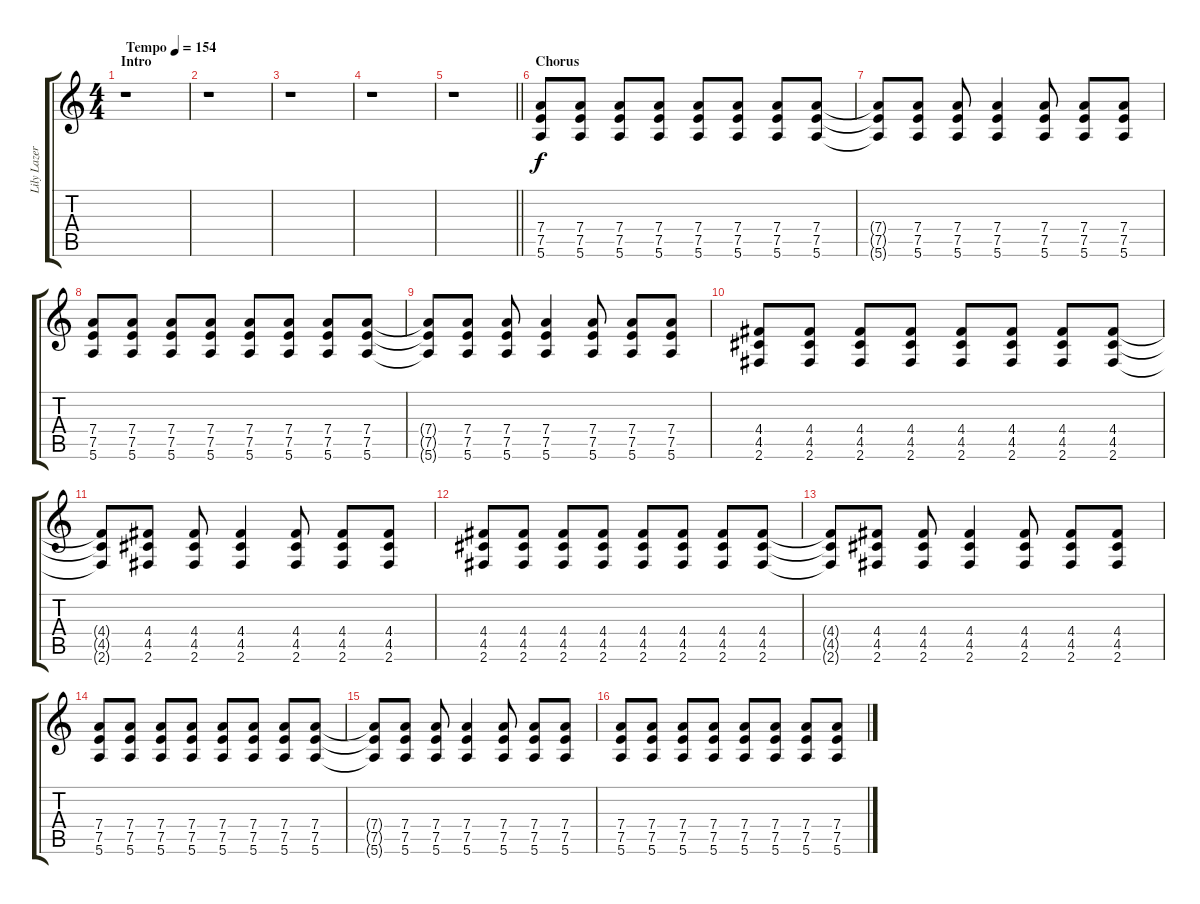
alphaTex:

\track ("Lily Lazer (Guitar)" "Lily Lazer") {instrument distortionguitar}
\staff {score tabs}
\tuning (E4 B3 G3 D3 A2 E2) {hide}
\ts (4 4)
\section ("" "Intro")
\tempo (154 "Tempo")
\clef g2
\ks c
r.1{dy f instrument distortionguitar} |
r.1 |
r.1 |
r.1 |
\barLineRight lightlight
r.1 |
\section ("" "Chorus")
(7.4 7.5 5.6).8 (7.4 7.5 5.6).8 (7.4 7.5 5.6).8 (7.4 7.5 5.6).8 (7.4 7.5 5.6).8 (7.4 7.5 5.6).8 (7.4 7.5 5.6).8 (7.4 7.5 5.6).8 |
(7.4{t} 7.5{t} 5.6{t}).8 (7.4 7.5 5.6).8 (7.4 7.5 5.6).8 (7.4 7.5 5.6).4 (7.4 7.5 5.6).8 (7.4 7.5 5.6).8 (7.4 7.5 5.6).8 |
(7.4 7.5 5.6).8 (7.4 7.5 5.6).8 (7.4 7.5 5.6).8 (7.4 7.5 5.6).8 (7.4 7.5 5.6).8 (7.4 7.5 5.6).8 (7.4 7.5 5.6).8 (7.4 7.5 5.6).8 |
(7.4{t} 7.5{t} 5.6{t}).8 (7.4 7.5 5.6).8 (7.4 7.5 5.6).8 (7.4 7.5 5.6).4 (7.4 7.5 5.6).8 (7.4 7.5 5.6).8 (7.4 7.5 5.6).8 |
(4.4 4.5 2.6).8 (4.4 4.5 2.6).8 (4.4 4.5 2.6).8 (4.4 4.5 2.6).8 (4.4 4.5 2.6).8 (4.4 4.5 2.6).8 (4.4 4.5 2.6).8 (4.4 4.5 2.6).8 |
(4.4{t} 4.5{t} 2.6{t}).8 (4.4 4.5 2.6).8 (4.4 4.5 2.6).8 (4.4 4.5 2.6).4 (4.4 4.5 2.6).8 (4.4 4.5 2.6).8 (4.4 4.5 2.6).8 |
(4.4 4.5 2.6).8 (4.4 4.5 2.6).8 (4.4 4.5 2.6).8 (4.4 4.5 2.6).8 (4.4 4.5 2.6).8 (4.4 4.5 2.6).8 (4.4 4.5 2.6).8 (4.4 4.5 2.6).8 |
(4.4{t} 4.5{t} 2.6{t}).8 (4.4 4.5 2.6).8 (4.4 4.5 2.6).8 (4.4 4.5 2.6).4 (4.4 4.5 2.6).8 (4.4 4.5 2.6).8 (4.4 4.5 2.6).8 |
(7.4 7.5 5.6).8 (7.4 7.5 5.6).8 (7.4 7.5 5.6).8 (7.4 7.5 5.6).8 (7.4 7.5 5.6).8 (7.4 7.5 5.6).8 (7.4 7.5 5.6).8 (7.4 7.5 5.6).8 |
(7.4{t} 7.5{t} 5.6{t}).8 (7.4 7.5 5.6).8 (7.4 7.5 5.6).8 (7.4 7.5 5.6).4 (7.4 7.5 5.6).8 (7.4 7.5 5.6).8 (7.4 7.5 5.6).8 |
(7.4 7.5 5.6).8 (7.4 7.5 5.6).8 (7.4 7.5 5.6).8 (7.4 7.5 5.6).8 (7.4 7.5 5.6).8 (7.4 7.5 5.6).8 (7.4 7.5 5.6).8 (7.4 7.5 5.6).8
